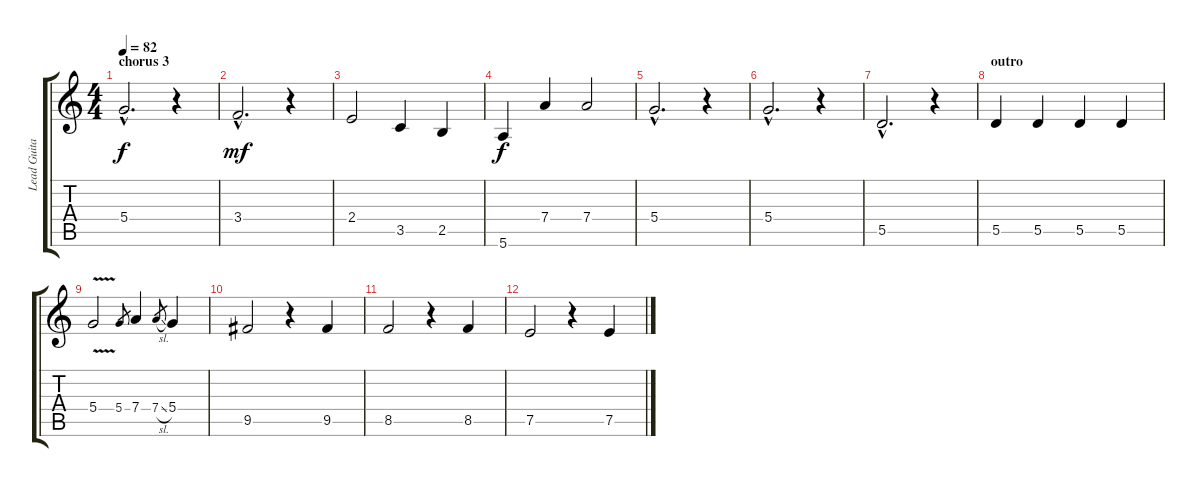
\track ("Lead Guitar (Gilmour)" "Lead Guita") {instrument acousticguitarsteel}
\staff {score tabs}
\tuning (E4 B3 G3 D3 A2 E2) {hide}
\ts (4 4)
\section ("" "chorus 3")
\tempo 82
\clef g2
\ks c
5.4{hac}.2{d dy f} r.4 |
3.4{hac}.2{d dy mf} r.4 |
2.4.2 3.5.4 2.5.4 |
5.6.4{dy f} 7.4.4 7.4.2 |
5.4{hac}.2{d} r.4 |
5.4{hac}.2{d} r.4 |
5.5{hac}.2{d} r.4 |
\section ("" "outro")
5.5.4 5.5.4 5.5.4 5.5.4 |
5.4{v}.2 5.4.8{gr} 7.4.4 7.4{sl}.8{gr} 5.4.4 |
9.5.2 r.4 9.5.4 |
8.5.2 r.4 8.5.4 |
7.5.2 r.4 7.5.4
